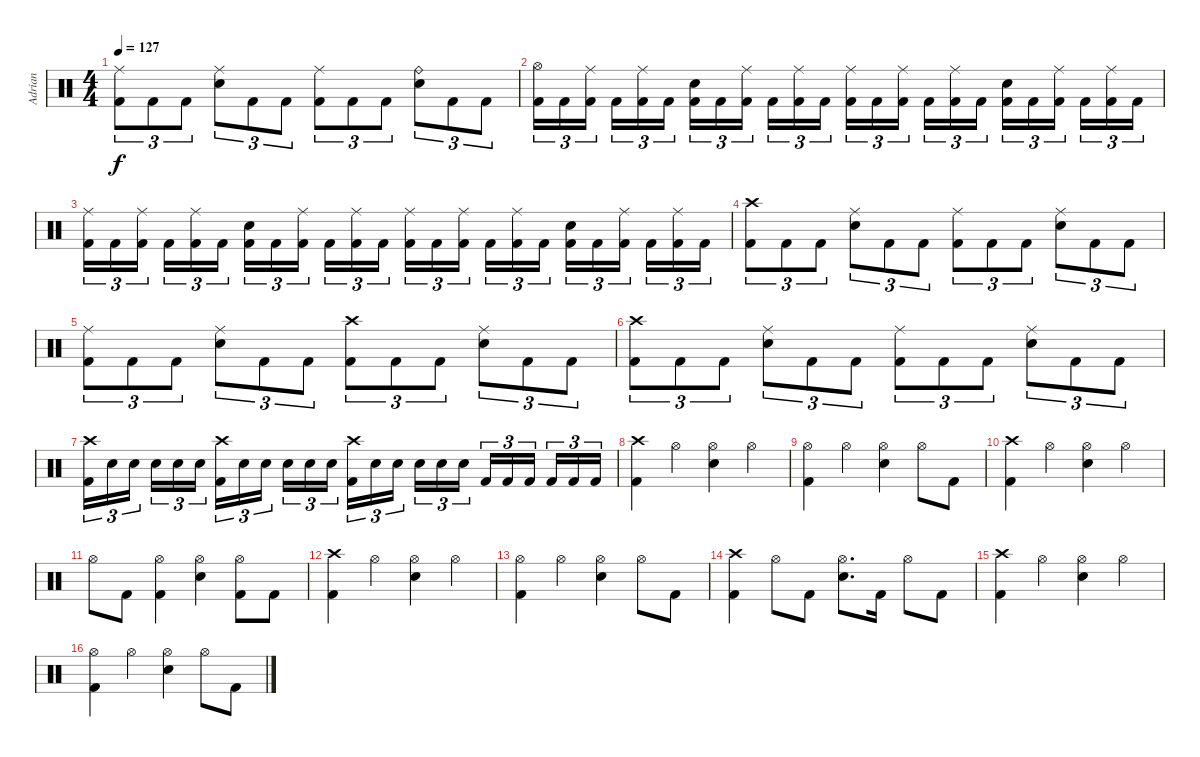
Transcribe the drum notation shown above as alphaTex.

\track ("Adrian" "Adrian") {instrument percussion}
\staff {score}
\articulation defaults
\ts (4 4)
\tempo 127
\clef neutral
\ks c
("Ride (middle)" "Kick (hit) 2").8{tu (3 2) dy f} "Kick (hit) 2".8{tu (3 2)} "Kick (hit) 2".8{tu (3 2)} ("Ride (middle)" "Electric Snare (hit)").8{tu (3 2)} "Kick (hit) 2".8{tu (3 2)} "Kick (hit) 2".8{tu (3 2)} ("Ride (middle)" "Kick (hit) 2").8{tu (3 2)} "Kick (hit) 2".8{tu (3 2)} "Kick (hit) 2".8{tu (3 2)} ("Ride (bell)" "Electric Snare (hit)").8{tu (3 2)} "Kick (hit) 2".8{tu (3 2)} "Kick (hit) 2".8{tu (3 2)} |
("Hi-Hat (open)" "Kick (hit) 2").16{tu (3 2)} "Kick (hit) 2".16{tu (3 2)} ("Ride (middle)" "Kick (hit) 2").16{tu (3 2)} "Kick (hit) 2".16{tu (3 2)} ("Ride (middle)" "Kick (hit) 2").16{tu (3 2)} "Kick (hit) 2".16{tu (3 2)} ("Electric Snare (hit)" "Kick (hit) 2").16{tu (3 2)} "Kick (hit) 2".16{tu (3 2)} ("Ride (middle)" "Kick (hit) 2").16{tu (3 2)} "Kick (hit) 2".16{tu (3 2)} ("Ride (middle)" "Kick (hit) 2").16{tu (3 2)} "Kick (hit) 2".16{tu (3 2)} ("Ride (middle)" "Kick (hit) 2").16{tu (3 2)} "Kick (hit) 2".16{tu (3 2)} ("Ride (middle)" "Kick (hit) 2").16{tu (3 2)} "Kick (hit) 2".16{tu (3 2)} ("Ride (middle)" "Kick (hit) 2").16{tu (3 2)} "Kick (hit) 2".16{tu (3 2)} ("Electric Snare (hit)" "Kick (hit) 2").16{tu (3 2)} "Kick (hit) 2".16{tu (3 2)} ("Ride (middle)" "Kick (hit) 2").16{tu (3 2)} "Kick (hit) 2".16{tu (3 2)} ("Ride (middle)" "Kick (hit) 2").16{tu (3 2)} "Kick (hit) 2".16{tu (3 2)} |
("Ride (middle)" "Kick (hit) 2").16{tu (3 2)} "Kick (hit) 2".16{tu (3 2)} ("Ride (middle)" "Kick (hit) 2").16{tu (3 2)} "Kick (hit) 2".16{tu (3 2)} ("Ride (middle)" "Kick (hit) 2").16{tu (3 2)} "Kick (hit) 2".16{tu (3 2)} ("Electric Snare (hit)" "Kick (hit) 2").16{tu (3 2)} "Kick (hit) 2".16{tu (3 2)} ("Ride (middle)" "Kick (hit) 2").16{tu (3 2)} "Kick (hit) 2".16{tu (3 2)} ("Ride (middle)" "Kick (hit) 2").16{tu (3 2)} "Kick (hit) 2".16{tu (3 2)} ("Ride (middle)" "Kick (hit) 2").16{tu (3 2)} "Kick (hit) 2".16{tu (3 2)} ("Ride (middle)" "Kick (hit) 2").16{tu (3 2)} "Kick (hit) 2".16{tu (3 2)} ("Ride (middle)" "Kick (hit) 2").16{tu (3 2)} "Kick (hit) 2".16{tu (3 2)} ("Electric Snare (hit)" "Kick (hit) 2").16{tu (3 2)} "Kick (hit) 2".16{tu (3 2)} ("Ride (middle)" "Kick (hit) 2").16{tu (3 2)} "Kick (hit) 2".16{tu (3 2)} ("Ride (middle)" "Kick (hit) 2").16{tu (3 2)} "Kick (hit) 2".16{tu (3 2)} |
("Crash high (hit)" "Kick (hit) 2").8{tu (3 2)} "Kick (hit) 2".8{tu (3 2)} "Kick (hit) 2".8{tu (3 2)} ("Ride (middle)" "Electric Snare (hit)").8{tu (3 2)} "Kick (hit) 2".8{tu (3 2)} "Kick (hit) 2".8{tu (3 2)} ("Ride (middle)" "Kick (hit) 2").8{tu (3 2)} "Kick (hit) 2".8{tu (3 2)} "Kick (hit) 2".8{tu (3 2)} ("Ride (middle)" "Electric Snare (hit)").8{tu (3 2)} "Kick (hit) 2".8{tu (3 2)} "Kick (hit) 2".8{tu (3 2)} |
("Ride (middle)" "Kick (hit) 2").8{tu (3 2)} "Kick (hit) 2".8{tu (3 2)} "Kick (hit) 2".8{tu (3 2)} ("Ride (middle)" "Electric Snare (hit)").8{tu (3 2)} "Kick (hit) 2".8{tu (3 2)} "Kick (hit) 2".8{tu (3 2)} ("Crash high (hit)" "Kick (hit) 2").8{tu (3 2)} "Kick (hit) 2".8{tu (3 2)} "Kick (hit) 2".8{tu (3 2)} ("Ride (middle)" "Electric Snare (hit)").8{tu (3 2)} "Kick (hit) 2".8{tu (3 2)} "Kick (hit) 2".8{tu (3 2)} |
("Crash high (hit)" "Kick (hit) 2").8{tu (3 2)} "Kick (hit) 2".8{tu (3 2)} "Kick (hit) 2".8{tu (3 2)} ("Ride (middle)" "Electric Snare (hit)").8{tu (3 2)} "Kick (hit) 2".8{tu (3 2)} "Kick (hit) 2".8{tu (3 2)} ("Ride (middle)" "Kick (hit) 2").8{tu (3 2)} "Kick (hit) 2".8{tu (3 2)} "Kick (hit) 2".8{tu (3 2)} ("Ride (middle)" "Electric Snare (hit)").8{tu (3 2)} "Kick (hit) 2".8{tu (3 2)} "Kick (hit) 2".8{tu (3 2)} |
("Crash high (hit)" "Kick (hit) 2").16{tu (3 2)} "Electric Snare (hit)".16{tu (3 2)} "Electric Snare (hit)".16{tu (3 2)} "Electric Snare (hit)".16{tu (3 2)} "Electric Snare (hit)".16{tu (3 2)} "Electric Snare (hit)".16{tu (3 2)} ("Crash high (hit)" "Kick (hit) 2").16{tu (3 2)} "Electric Snare (hit)".16{tu (3 2)} "Electric Snare (hit)".16{tu (3 2)} "Electric Snare (hit)".16{tu (3 2)} "Electric Snare (hit)".16{tu (3 2)} "Electric Snare (hit)".16{tu (3 2)} ("Crash high (hit)" "Kick (hit) 2").16{tu (3 2)} "Electric Snare (hit)".16{tu (3 2)} "Electric Snare (hit)".16{tu (3 2)} "Electric Snare (hit)".16{tu (3 2)} "Electric Snare (hit)".16{tu (3 2)} "Electric Snare (hit)".16{tu (3 2)} "Kick (hit) 2".16{tu (3 2)} "Kick (hit) 2".16{tu (3 2)} "Kick (hit) 2".16{tu (3 2)} "Kick (hit) 2".16{tu (3 2)} "Kick (hit) 2".16{tu (3 2)} "Kick (hit) 2".16{tu (3 2)} |
("Crash high (hit)" "Kick (hit) 2").4 "Hi-Hat (open)".4 ("Hi-Hat (open)" "Electric Snare (hit)").4 "Hi-Hat (open)".4 |
("Hi-Hat (open)" "Kick (hit) 2").4 "Hi-Hat (open)".4 ("Hi-Hat (open)" "Electric Snare (hit)").4 "Hi-Hat (open)".8 "Kick (hit) 2".8 |
("Crash high (hit)" "Kick (hit) 2").4 "Hi-Hat (open)".4 ("Hi-Hat (open)" "Electric Snare (hit)").4 "Hi-Hat (open)".4 |
"Hi-Hat (open)".8 "Kick (hit) 2".8 ("Hi-Hat (open)" "Kick (hit) 2").4 ("Hi-Hat (open)" "Electric Snare (hit)").4 ("Hi-Hat (open)" "Kick (hit) 2").8 "Kick (hit) 2".8 |
("Crash high (hit)" "Kick (hit) 2").4 "Hi-Hat (open)".4 ("Hi-Hat (open)" "Electric Snare (hit)").4 "Hi-Hat (open)".4 |
("Hi-Hat (open)" "Kick (hit) 2").4 "Hi-Hat (open)".4 ("Hi-Hat (open)" "Electric Snare (hit)").4 "Hi-Hat (open)".8 "Kick (hit) 2".8 |
("Crash high (hit)" "Kick (hit) 2").4 "Hi-Hat (open)".8 "Kick (hit) 2".8 ("Hi-Hat (open)" "Electric Snare (hit)").8{d} "Kick (hit) 2".16 "Hi-Hat (open)".8 "Kick (hit) 2".8 |
("Crash high (hit)" "Kick (hit) 2").4 "Hi-Hat (open)".4 ("Hi-Hat (open)" "Electric Snare (hit)").4 "Hi-Hat (open)".4 |
("Hi-Hat (open)" "Kick (hit) 2").4 "Hi-Hat (open)".4 ("Hi-Hat (open)" "Electric Snare (hit)").4 "Hi-Hat (open)".8 "Kick (hit) 2".8
